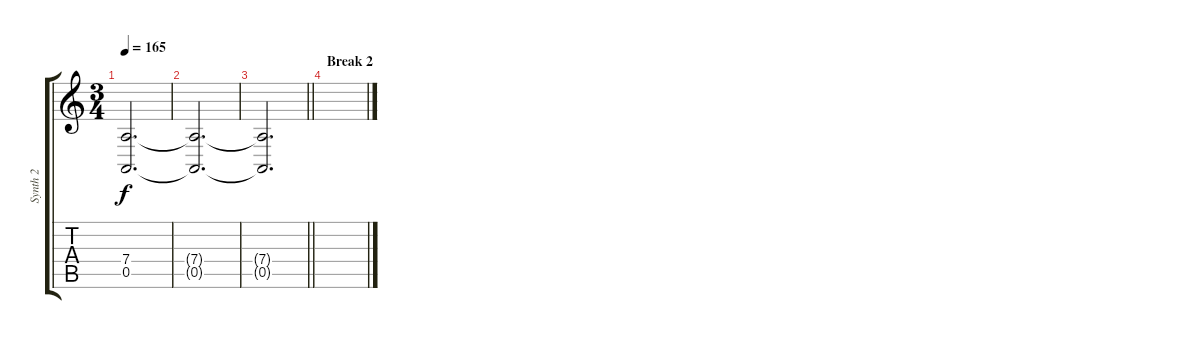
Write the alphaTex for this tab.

\track ("Synth 2" "Synth 2") {instrument choiraahs}
\staff {score tabs}
\tuning (E4 B3 G3 D3 A2 E2) {hide}
\ts (3 4)
\tempo 165
\clef g2
\ks c
(7.4 0.5).2{d dy f} |
(7.4{t} 0.5{t}).2{d volume 0} |
\barLineRight lightlight
(7.4{t} 0.5{t}).2{d} |
\section ("" "Break 2")
